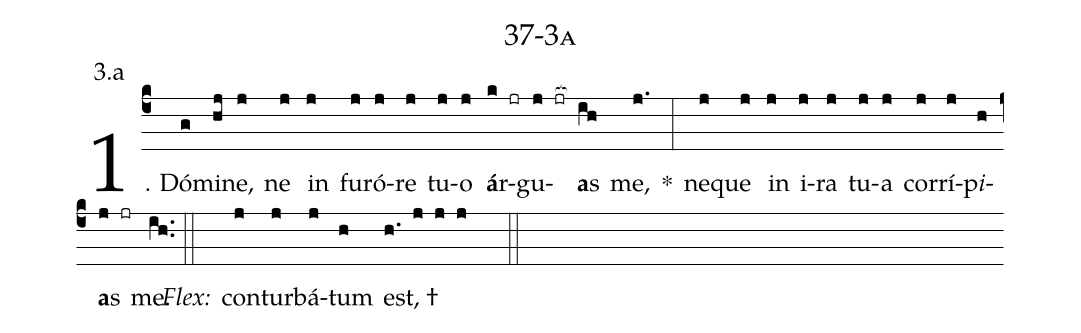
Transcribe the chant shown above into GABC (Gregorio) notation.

name: 37-3a;
annotation: 3.a;
%%
(c4)1. Dó(g)mi(hj)ne,(j) ne(j) in(j) fu(j)ró(j)re(j) tu(j)o(j) <b>á</b>r(k jr)gu(j jr[ocb:1{])<b>a</b>s(ih[ocb:0}]) me,(j.) *(:) ne(j)que(j) in(j) i(j)ra(j) tu(j)a(j) cor(j)rí(j)p<i>i</i>(h)<b>a</b>s(j jr) me.(ih..) (::)
<i>Flex:</i>()  con(j)tur(j)bá(j)tum(h) est, †(h. j j j  ::)
